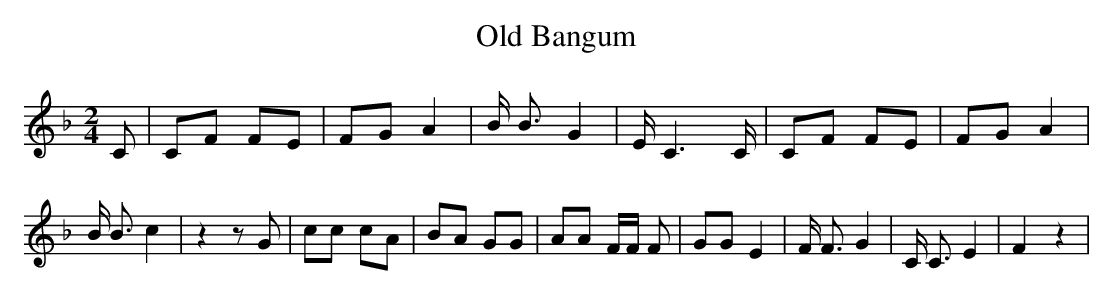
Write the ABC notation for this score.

X:1
T:Old Bangum
M:2/4
L:1/8
K:F
 C| CF FE| FG A2| B/2 B3/2 G2| E/2 C3 C/2| CF FE| FG A2| B/2 B3/2 c2|\
 z2 z G| cc cA| BA GG| AA F/2F/2 F| GG E2| F/2 F3/2 G2| C/2 C3/2 E2|\
 F2 z2|
